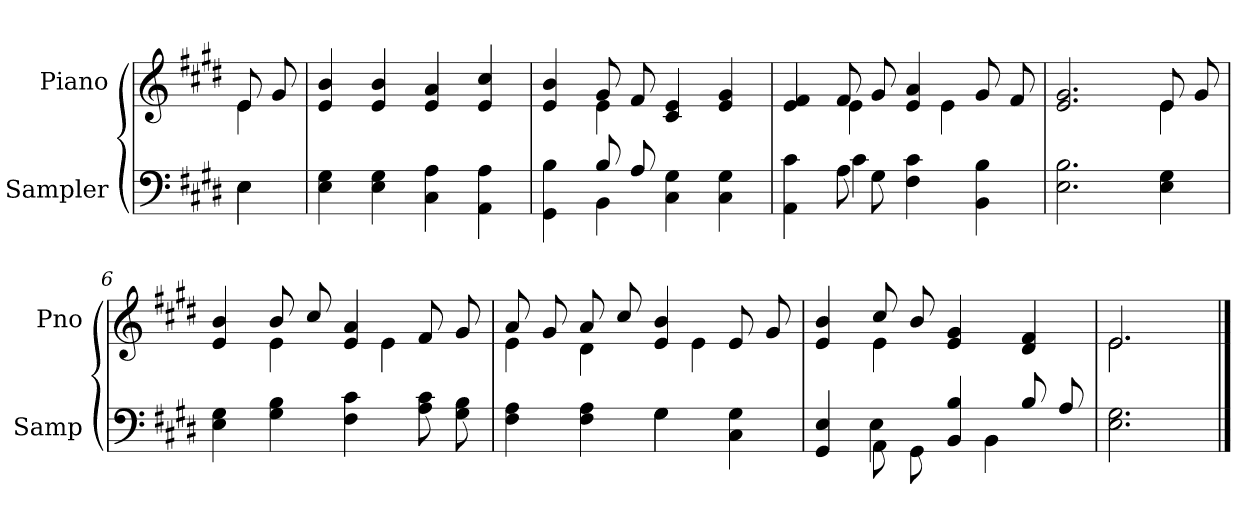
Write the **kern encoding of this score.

**kern	**kern
*part2	*part1
*staff2	*staff1
*I"Sampler	*I"Piano
*I'Samp	*I'Pno
*clefF4	*clefG2
*k[f#c#g#d#]	*k[f#c#g#d#]
*E:	*E:
=1	=1
*^	*^
4E\	4E	8e/	4e
.	.	8g#/	.
*v	*v	*	*
*	*v	*v
=2	=2
4E 4G#	4e 4b
4E 4G#	4e 4b
4C# 4A	4e 4a
4AA 4A	4e 4cc#
=3	=3
*^	*^
4GG# 4B	4ryy	4e 4b	4ryy
8B/	4BB	8g#/	4e
8A/	.	8f#/	.
4C# 4G#	2ryy	4c# 4e	2ryy
4C# 4G#	.	4e 4g#	.
=4	=4	=4	=4
4AA 4c#	4ryy	4e 4f#	4ryy
8A\	4c#	8f#/	4e
8G#\	.	8g#/	.
4F# 4c#	2ryy	4e 4a	8ryy
.	.	.	4e
4BB 4B	.	8g#/	.
.	.	8f#/	8ryy
*v	*v	*	*
=5	=5	=5
2.E 2.B	2.e 2.g#	2.ryy
4E 4G#	8e/	4e
.	8g#/	.
=6	=6	=6
4E 4G#	4e 4b	4ryy
4G# 4B	8b/	4e
.	8cc#/	.
4F# 4c#	4e/ 4a/	8ryy
.	.	4e
8A\ 8c#\	8f#/	.
8G#\ 8B\	8g#/	8ryy
=7	=7	=7
*^	*	*
4F# 4A	2ryy	8a/	4e
.	.	8g#/	.
4F# 4A	.	8a/	4d#
.	.	8cc#/	.
4G#\	4G#	4e 4b	8ryy
.	.	.	4e
4C# 4G#	4ryy	8e/	.
.	.	8g#/	8ryy
=8	=8	=8	=8
4GG# 4E	4ryy	4e 4b	4ryy
8AA\	4E	8cc#/	4e
8GG#\	.	8b/	.
4BB 4B	8ryy	4e 4g#	2ryy
.	4BB	.	.
8B/	.	4d# 4f#	.
8A/	8ryy	.	.
*v	*v	*	*
=9	=9	=9
2.E 2.G#	2.e/	2.e
*	*v	*v
==	==
*-	*-
